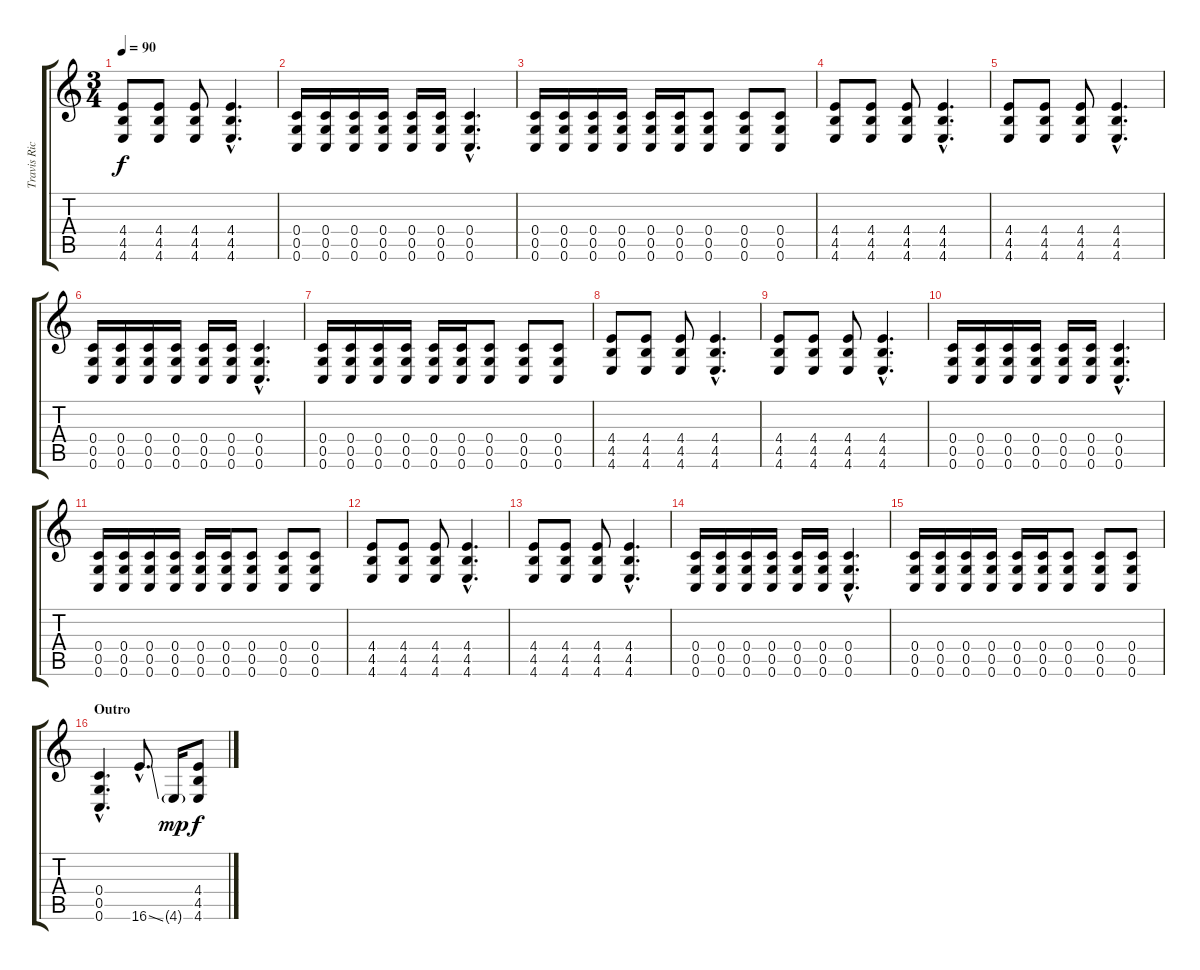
\track ("Travis Richter (Guitar)" "Travis Ric") {instrument distortionguitar}
\staff {score tabs}
\tuning (D4 A3 F3 C3 G2 C2) {hide}
\ts (3 4)
\tempo 90
\clef g2
\ks c
(4.4 4.5 4.6).8{dy f} (4.4 4.5 4.6).8 (4.4 4.5 4.6).8 (4.4{hac} 4.5{hac} 4.6{hac}).4{d} |
(0.4 0.5 0.6).16 (0.4 0.5 0.6).16 (0.4 0.5 0.6).16 (0.4 0.5 0.6).16 (0.4 0.5 0.6).16 (0.4 0.5 0.6).16 (0.4{hac} 0.5{hac} 0.6{hac}).4{d} |
(0.4 0.5 0.6).16 (0.4 0.5 0.6).16 (0.4 0.5 0.6).16 (0.4 0.5 0.6).16 (0.4 0.5 0.6).16 (0.4 0.5 0.6).16 (0.4 0.5 0.6).8 (0.4 0.5 0.6).8 (0.4 0.5 0.6).8 |
(4.4 4.5 4.6).8 (4.4 4.5 4.6).8 (4.4 4.5 4.6).8 (4.4{hac} 4.5{hac} 4.6{hac}).4{d} |
(4.4 4.5 4.6).8 (4.4 4.5 4.6).8 (4.4 4.5 4.6).8 (4.4{hac} 4.5{hac} 4.6{hac}).4{d} |
(0.4 0.5 0.6).16 (0.4 0.5 0.6).16 (0.4 0.5 0.6).16 (0.4 0.5 0.6).16 (0.4 0.5 0.6).16 (0.4 0.5 0.6).16 (0.4{hac} 0.5{hac} 0.6{hac}).4{d} |
(0.4 0.5 0.6).16 (0.4 0.5 0.6).16 (0.4 0.5 0.6).16 (0.4 0.5 0.6).16 (0.4 0.5 0.6).16 (0.4 0.5 0.6).16 (0.4 0.5 0.6).8 (0.4 0.5 0.6).8 (0.4 0.5 0.6).8 |
(4.4 4.5 4.6).8 (4.4 4.5 4.6).8 (4.4 4.5 4.6).8 (4.4{hac} 4.5{hac} 4.6{hac}).4{d} |
(4.4 4.5 4.6).8 (4.4 4.5 4.6).8 (4.4 4.5 4.6).8 (4.4{hac} 4.5{hac} 4.6{hac}).4{d} |
(0.4 0.5 0.6).16 (0.4 0.5 0.6).16 (0.4 0.5 0.6).16 (0.4 0.5 0.6).16 (0.4 0.5 0.6).16 (0.4 0.5 0.6).16 (0.4{hac} 0.5{hac} 0.6{hac}).4{d} |
(0.4 0.5 0.6).16 (0.4 0.5 0.6).16 (0.4 0.5 0.6).16 (0.4 0.5 0.6).16 (0.4 0.5 0.6).16 (0.4 0.5 0.6).16 (0.4 0.5 0.6).8 (0.4 0.5 0.6).8 (0.4 0.5 0.6).8 |
(4.4 4.5 4.6).8 (4.4 4.5 4.6).8 (4.4 4.5 4.6).8 (4.4{hac} 4.5{hac} 4.6{hac}).4{d} |
(4.4 4.5 4.6).8 (4.4 4.5 4.6).8 (4.4 4.5 4.6).8 (4.4{hac} 4.5{hac} 4.6{hac}).4{d} |
(0.4 0.5 0.6).16 (0.4 0.5 0.6).16 (0.4 0.5 0.6).16 (0.4 0.5 0.6).16 (0.4 0.5 0.6).16 (0.4 0.5 0.6).16 (0.4{hac} 0.5{hac} 0.6{hac}).4{d} |
(0.4 0.5 0.6).16 (0.4 0.5 0.6).16 (0.4 0.5 0.6).16 (0.4 0.5 0.6).16 (0.4 0.5 0.6).16 (0.4 0.5 0.6).16 (0.4 0.5 0.6).8 (0.4 0.5 0.6).8 (0.4 0.5 0.6).8 |
\section ("" "Outro")
(0.4{hac} 0.5{hac} 0.6{hac}).4{d} 16.6{ss hac}.8{d} 4.6{g}.16{dy mp} (4.4 4.5 4.6).8{dy f}
